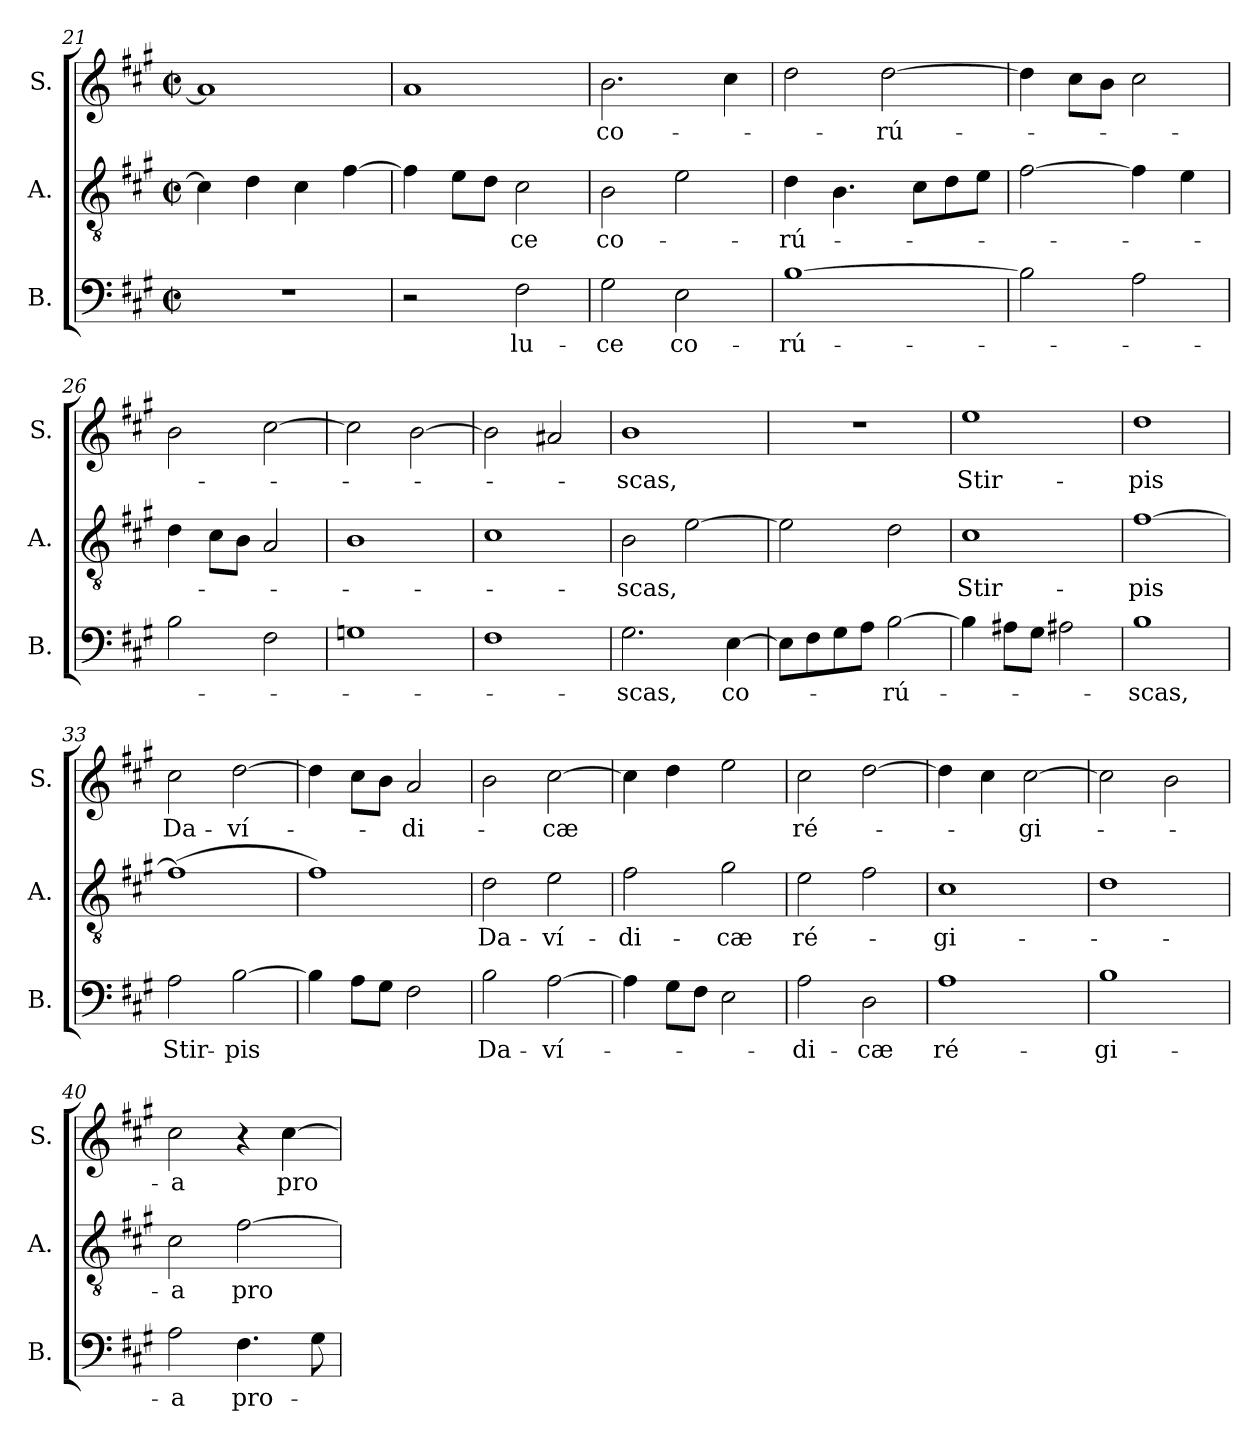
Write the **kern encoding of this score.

**kern	**text	**kern	**text	**kern	**text
*part3	*part3	*part2	*part2	*part1	*part1
*staff3	*staff3	*staff2	*staff2	*staff1	*staff1
*I"B.	*	*I"A.	*	*I"S.	*
*I'B.	*	*I'A.	*	*I'S.	*
*clefF4	*	*clefGv2	*	*clefG2	*
*k[f#c#g#]	*	*k[f#c#g#]	*	*k[f#c#g#]	*
*M2/2	*	*M2/2	*	*M2/2	*
*met(c|)	*	*met(c|)	*	*met(c|)	*
=21	=21	=21	=21	=21	=21
1r	.	4c#\]	.	1a]	.
.	.	4d\	.	.	.
.	.	4c#\	.	.	.
.	.	[4f#\	.	.	.
=22	=22	=22	=22	=22	=22
2r	.	4f#\]	.	1a	.
.	.	8e\L	.	.	.
.	.	8d\J	.	.	.
!	!LO:LY:b	!	!LO:LY:b	!	!
2F#\	lu-	2c#\	-ce	.	.
=23	=23	=23	=23	=23	=23
!	!LO:LY:b	!	!LO:LY:b	!	!LO:LY:b
2G#\	-ce	2B\	co-	2.b\	co-
!	!LO:LY:b	!	!	!	!
2E\	co-	2e\	.	.	.
.	.	.	.	4cc#\	.
=24	=24	=24	=24	=24	=24
!	!LO:LY:b	!	!LO:LY:b	!	!
[1B	-rú-	4d\	-rú-	2dd\	.
.	.	4.B\	.	.	.
!	!	!	!	!	!LO:LY:b
.	.	.	.	[2dd\	-rú-
.	.	8c#\L	.	.	.
.	.	8d\	.	.	.
.	.	8e\J	.	.	.
=25	=25	=25	=25	=25	=25
2B\]	.	[2f#\	.	4dd\]	.
.	.	.	.	8cc#\L	.
.	.	.	.	8b\J	.
2A\	.	4f#\]	.	2cc#\	.
.	.	4e\	.	.	.
=26	=26	=26	=26	=26	=26
2B\	.	4d\	.	2b\	.
.	.	8c#\L	.	.	.
.	.	8B\J	.	.	.
2F#\	.	2A/	.	[2cc#\	.
!!LO:LB:g=z
=27	=27	=27	=27	=27	=27
1Gn	.	1B	.	2cc#\]	.
.	.	.	.	[2b\	.
=28	=28	=28	=28	=28	=28
1F#	.	1c#	.	2b\]	.
.	.	.	.	2a#X/	.
=29	=29	=29	=29	=29	=29
!	!LO:LY:b	!	!LO:LY:b	!	!LO:LY:b
2.G#\	-scas,	2B\	scas,	1b	-scas,
.	.	[2e\	.	.	.
!	!LO:LY:b	!	!	!	!
[4E\	co-	.	.	.	.
=30	=30	=30	=30	=30	=30
8E\L]	.	2e\]	.	1r	.
8F#\	.	.	.	.	.
8G#\	.	.	.	.	.
8A\J	.	.	.	.	.
!	!LO:LY:b	!	!	!	!
[2B\	rú-	2d\	.	.	.
=31	=31	=31	=31	=31	=31
!	!	!	!LO:LY:b	!	!LO:LY:b
4B\]	.	1c#	Stir-	1ee	Stir-
8A#X\L	.	.	.	.	.
8G#\J	.	.	.	.	.
2A#X\	.	.	.	.	.
=32	=32	=32	=32	=32	=32
!	!LO:LY:b	!	!LO:LY:b	!	!LO:LY:b
1B	-scas,	[1f#	-pis	1dd	-pis
=33	=33	=33	=33	=33	=33
!	!LO:LY:b	!	!	!	!LO:LY:b
2A\	Stir-	(1f#]	.	2cc#\	Da-
!	!LO:LY:b	!	!	!	!LO:LY:b
[2B\	-pis	.	.	[2dd\	-ví-
=34	=34	=34	=34	=34	=34
4B\]	.	1f#)	.	4dd\]	.
8A\L	.	.	.	8cc#\L	.
8G#\J	.	.	.	8b\J	.
!	!	!	!	!	!LO:LY:b
2F#\	.	.	.	2a/	-di-
=35	=35	=35	=35	=35	=35
!	!LO:LY:b	!	!LO:LY:b	!	!
2B\	Da-	2d\	Da-	2b\	.
!	!LO:LY:b	!	!LO:LY:b	!	!LO:LY:b
[2A\	-ví-	2e\	-ví-	[2cc#\	-cæ
=36	=36	=36	=36	=36	=36
!	!	!	!LO:LY:b	!	!
4A\]	.	2f#\	-di-	4cc#\]	.
8G#\L	.	.	.	4dd\	.
8F#\J	.	.	.	.	.
!	!	!	!LO:LY:b	!	!
2E\	.	2g#\	-cæ	2ee\	.
=37	=37	=37	=37	=37	=37
!	!LO:LY:b	!	!LO:LY:b	!	!LO:LY:b
2A\	-di-	2e\	ré-	2cc#\	ré-
!	!LO:LY:b	!	!	!	!
2D\	-cæ	2f#\	.	[2dd\	.
=38	=38	=38	=38	=38	=38
!	!LO:LY:b	!	!LO:LY:b	!	!
1A	ré-	1c#	-gi-	4dd\]	.
.	.	.	.	4cc#\	.
!	!	!	!	!	!LO:LY:b
.	.	.	.	[2cc#\	-gi-
!!LO:PB:g=z
=39	=39	=39	=39	=39	=39
!	!LO:LY:b	!	!	!	!
1B	-gi-	1d	.	2cc#\]	.
.	.	.	.	2b\	.
=40	=40	=40	=40	=40	=40
!	!LO:LY:b	!	!LO:LY:b	!	!LO:LY:b
2A\	-a	2c#\	-a	2cc#\	-a
!	!LO:LY:b	!	!LO:LY:b	!	!
4.F#\	pro-	[2f#\	pro-	4r	.
!	!	!	!	!	!LO:LY:b
.	.	.	.	[4cc#\	pro-
8G#\	.	.	.	.	.
=	=	=	=	=	=
*-	*-	*-	*-	*-	*-
